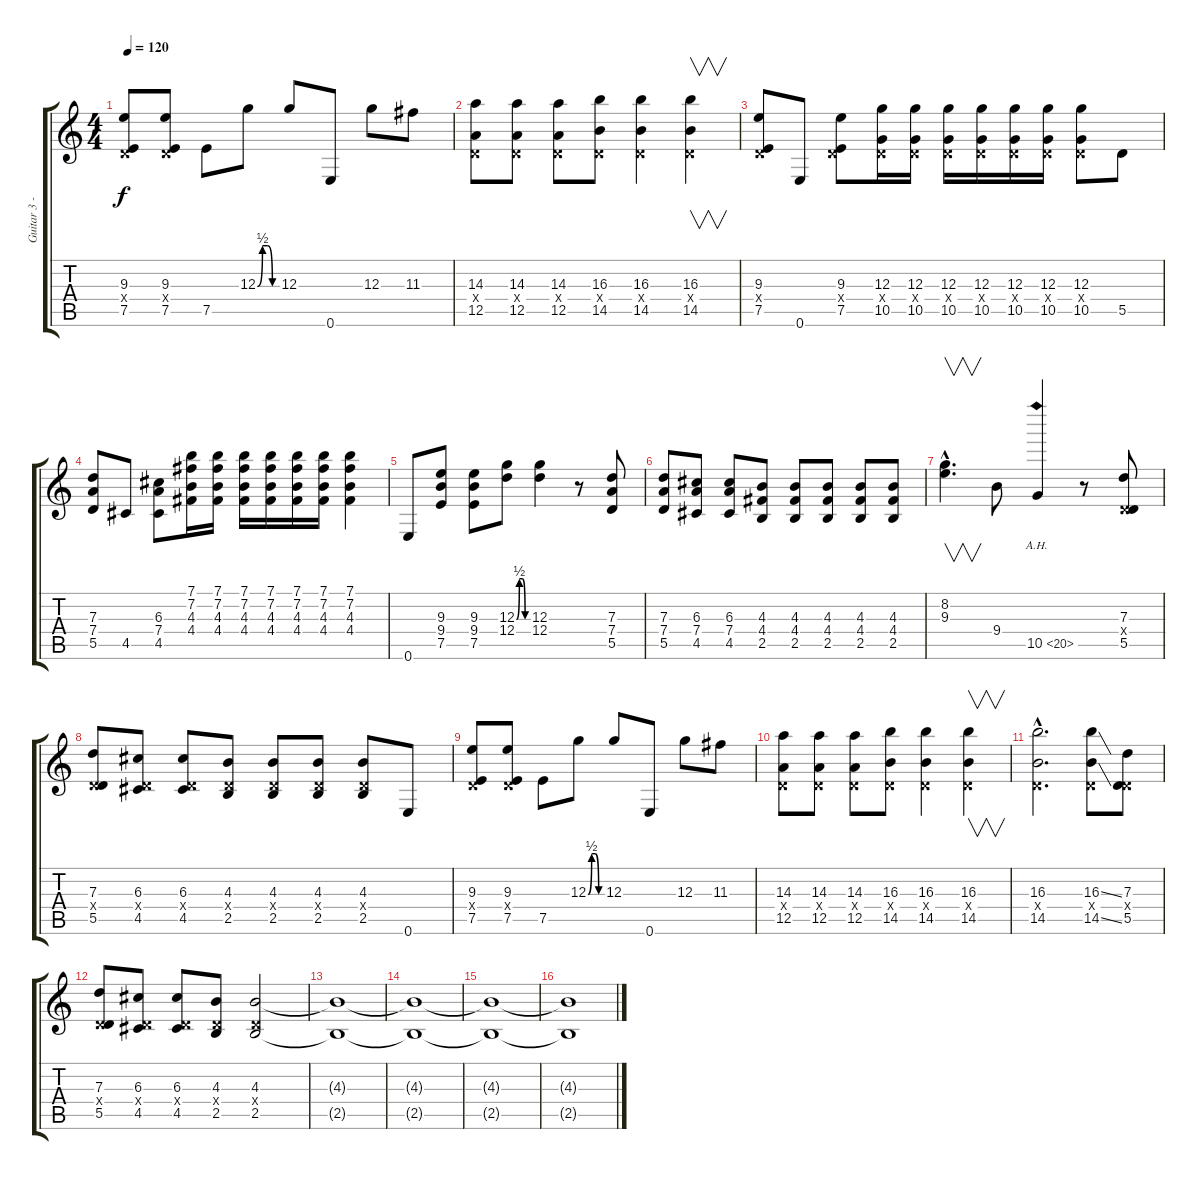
\track ("Guitar 3 - Electric" "Guitar 3 -") {instrument distortionguitar}
\staff {score tabs}
\tuning (E4 B3 G3 D3 A2 E2) {hide}
\ts (4 4)
\tempo 120
\clef g2
\ks c
(9.3 0.4{x} 7.5).8{dy f} (9.3 0.4{x} 7.5).8 7.5.8 12.3{be (custom 0 0 15 2 30 2 45 0 60 0)}.8 12.3.8 0.6.8 12.3.8 11.3.8 |
(14.3 0.4{x} 12.5).8 (14.3 0.4{x} 12.5).8 (14.3 0.4{x} 12.5).8 (16.3 0.4{x} 14.5).8 (16.3 0.4{x} 14.5).4 (16.3 0.4{x} 14.5).4{v} |
(9.3 0.4{x} 7.5).8 0.6.8 (9.3 0.4{x} 7.5).8 (12.3 0.4{x} 10.5).16 (12.3 0.4{x} 10.5).16 (12.3 0.4{x} 10.5).16 (12.3 0.4{x} 10.5).16 (12.3 0.4{x} 10.5).16 (12.3 0.4{x} 10.5).16 (12.3 0.4{x} 10.5).8 5.5.8 |
(7.3 7.4 5.5).8 4.5.8 (6.3 7.4 4.5).8 (7.1 7.2 4.3 4.4).16 (7.1 7.2 4.3 4.4).16 (7.1 7.2 4.3 4.4).16 (7.1 7.2 4.3 4.4).16 (7.1 7.2 4.3 4.4).16 (7.1 7.2 4.3 4.4).16 (7.1 7.2 4.3 4.4).4 |
0.6.8 (9.3 9.4 7.5).8 (9.3 9.4 7.5).8 (12.3{be (custom 0 0 15 2 30 2 45 0 60 0)} 12.4).8 (12.3 12.4).4 r.8 (7.3 7.4 5.5).8 |
(7.3 7.4 5.5).8 (6.3 7.4 4.5).8 (6.3 7.4 4.5).8 (4.3 4.4 2.5).8 (4.3 4.4 2.5).8 (4.3 4.4 2.5).8 (4.3 4.4 2.5).8 (4.3 4.4 2.5).8 |
(8.2{hac} 9.3{hac}).4{v d} 9.4.8 10.5{ah 10}.4 r.8 (7.3 0.4{x} 5.5).8 |
(7.3 0.4{x} 5.5).8 (6.3 0.4{x} 4.5).8 (6.3 0.4{x} 4.5).8 (4.3 0.4{x} 2.5).8 (4.3 0.4{x} 2.5).8 (4.3 0.4{x} 2.5).8 (4.3 0.4{x} 2.5).8 0.6.8 |
(9.3 0.4{x} 7.5).8 (9.3 0.4{x} 7.5).8 7.5.8 12.3{be (custom 0 0 15 2 30 2 45 0 60 0)}.8 12.3.8 0.6.8 12.3.8 11.3.8 |
(14.3 0.4{x} 12.5).8 (14.3 0.4{x} 12.5).8 (14.3 0.4{x} 12.5).8 (16.3 0.4{x} 14.5).8 (16.3 0.4{x} 14.5).4 (16.3 0.4{x} 14.5).4{v} |
(16.3{hac} 0.4{hac x} 14.5{hac}).2{d} (16.3{ss} 0.4{x} 14.5{ss}).8 (7.3 0.4{x} 5.5).8 |
(7.3 0.4{x} 5.5).8 (6.3 0.4{x} 4.5).8 (6.3 0.4{x} 4.5).8 (4.3 0.4{x} 2.5).8 (4.3 0.4{x} 2.5).2 |
(4.3{t} 2.5{t}).1 |
(4.3{t} 2.5{t}).1 |
(4.3{t} 2.5{t}).1 |
(4.3{t} 2.5{t}).1
